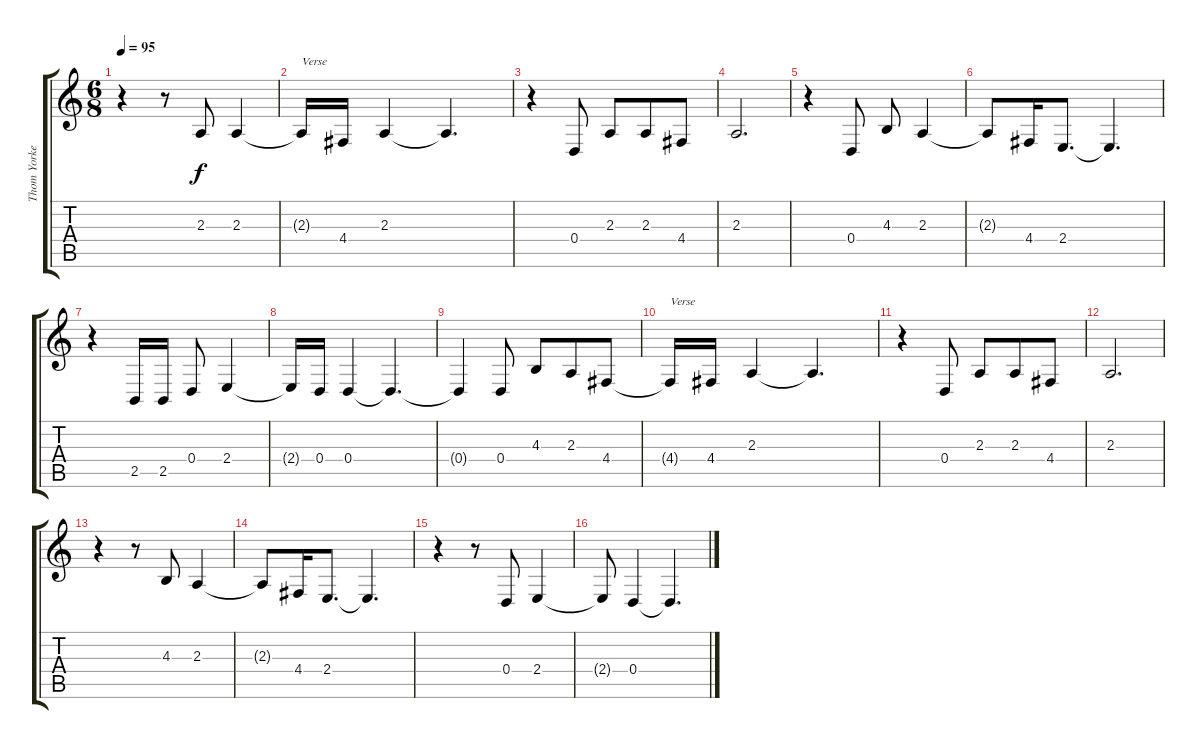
\track ("Thom Yorke (vox)" "Thom Yorke") {instrument synthvoice}
\staff {score tabs}
\tuning (E4 B3 G3 D3 A2 E2) {hide}
\ts (6 8)
\tempo 95
\clef g2
\ks c
r.4{dy f} r.8 2.3.8 2.3.4 |
2.3{t}.16{txt "Verse"} 4.4.16 2.3.4 2.3{t}.4{d} |
r.4 0.4.8 2.3.8 2.3.8 4.4.8 |
2.3.2{d} |
r.4 0.4.8 4.3.8 2.3.4 |
2.3{t}.8 4.4.16 2.4.8{d} 2.4{t}.4{d} |
r.4 2.5.16 2.5.16 0.4.8 2.4.4 |
2.4{t}.16 0.4.16 0.4.4 0.4{t}.4{d} |
0.4{t}.4 0.4.8 4.3.8 2.3.8 4.4.8 |
4.4{t}.16{txt "Verse"} 4.4.16 2.3.4 2.3{t}.4{d} |
r.4 0.4.8 2.3.8 2.3.8 4.4.8 |
2.3.2{d} |
r.4 r.8 4.3.8 2.3.4 |
2.3{t}.8 4.4.16 2.4.8{d} 2.4{t}.4{d} |
r.4 r.8 0.4.8 2.4.4 |
2.4{t}.8 0.4.4 0.4{t}.4{d}
